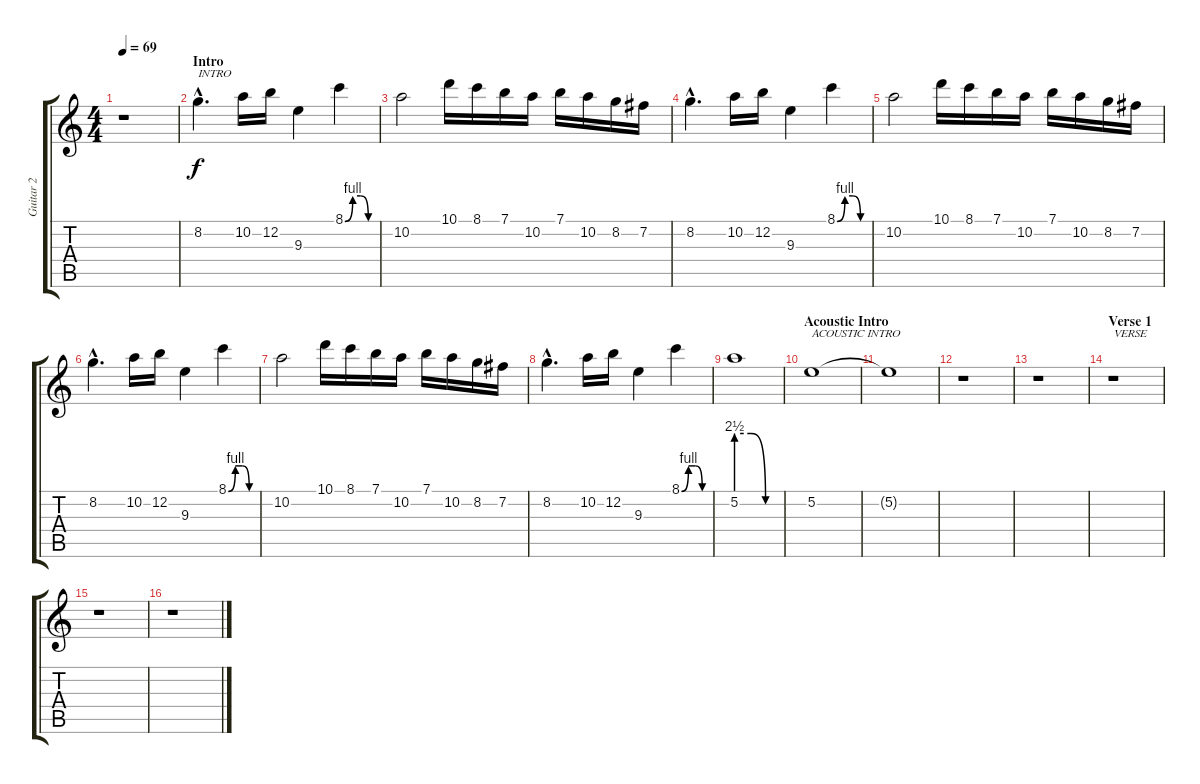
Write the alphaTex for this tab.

\track ("Guitar 2" "Guitar 2") {instrument distortionguitar}
\staff {score tabs}
\tuning (E4 B3 G3 D3 A2 E2) {hide}
\ts (4 4)
\tempo 69
\clef g2
\ks c
r.1{dy f instrument distortionguitar} |
\section ("" "Intro")
8.2{hac}.4{d txt "INTRO"} 10.2.16 12.2.16 9.3.4 8.1{be (custom 0 0 15 4 30 4 45 0 60 0)}.4 |
10.2.2 10.1.16 8.1.16 7.1.16 10.2.16 7.1.16 10.2.16 8.2.16 7.2.16 |
8.2{hac}.4{d} 10.2.16 12.2.16 9.3.4 8.1{be (custom 0 0 15 4 30 4 45 0 60 0)}.4 |
10.2.2 10.1.16 8.1.16 7.1.16 10.2.16 7.1.16 10.2.16 8.2.16 7.2.16 |
8.2{hac}.4{d} 10.2.16 12.2.16 9.3.4 8.1{be (custom 0 0 15 4 30 4 45 0 60 0)}.4 |
10.2.2 10.1.16 8.1.16 7.1.16 10.2.16 7.1.16 10.2.16 8.2.16 7.2.16 |
8.2{hac}.4{d} 10.2.16 12.2.16 9.3.4 8.1{be (custom 0 0 15 4 30 4 45 0 60 0)}.4 |
5.2{be (custom 0 10 20 10 40 0 60 0)}.1 |
\section ("" "Acoustic Intro")
5.2.1{txt "ACOUSTIC INTRO" volume 0} |
5.2{t}.1 |
r.1 |
r.1 |
\section ("" "Verse 1")
r.1{txt "VERSE"} |
r.1 |
r.1
